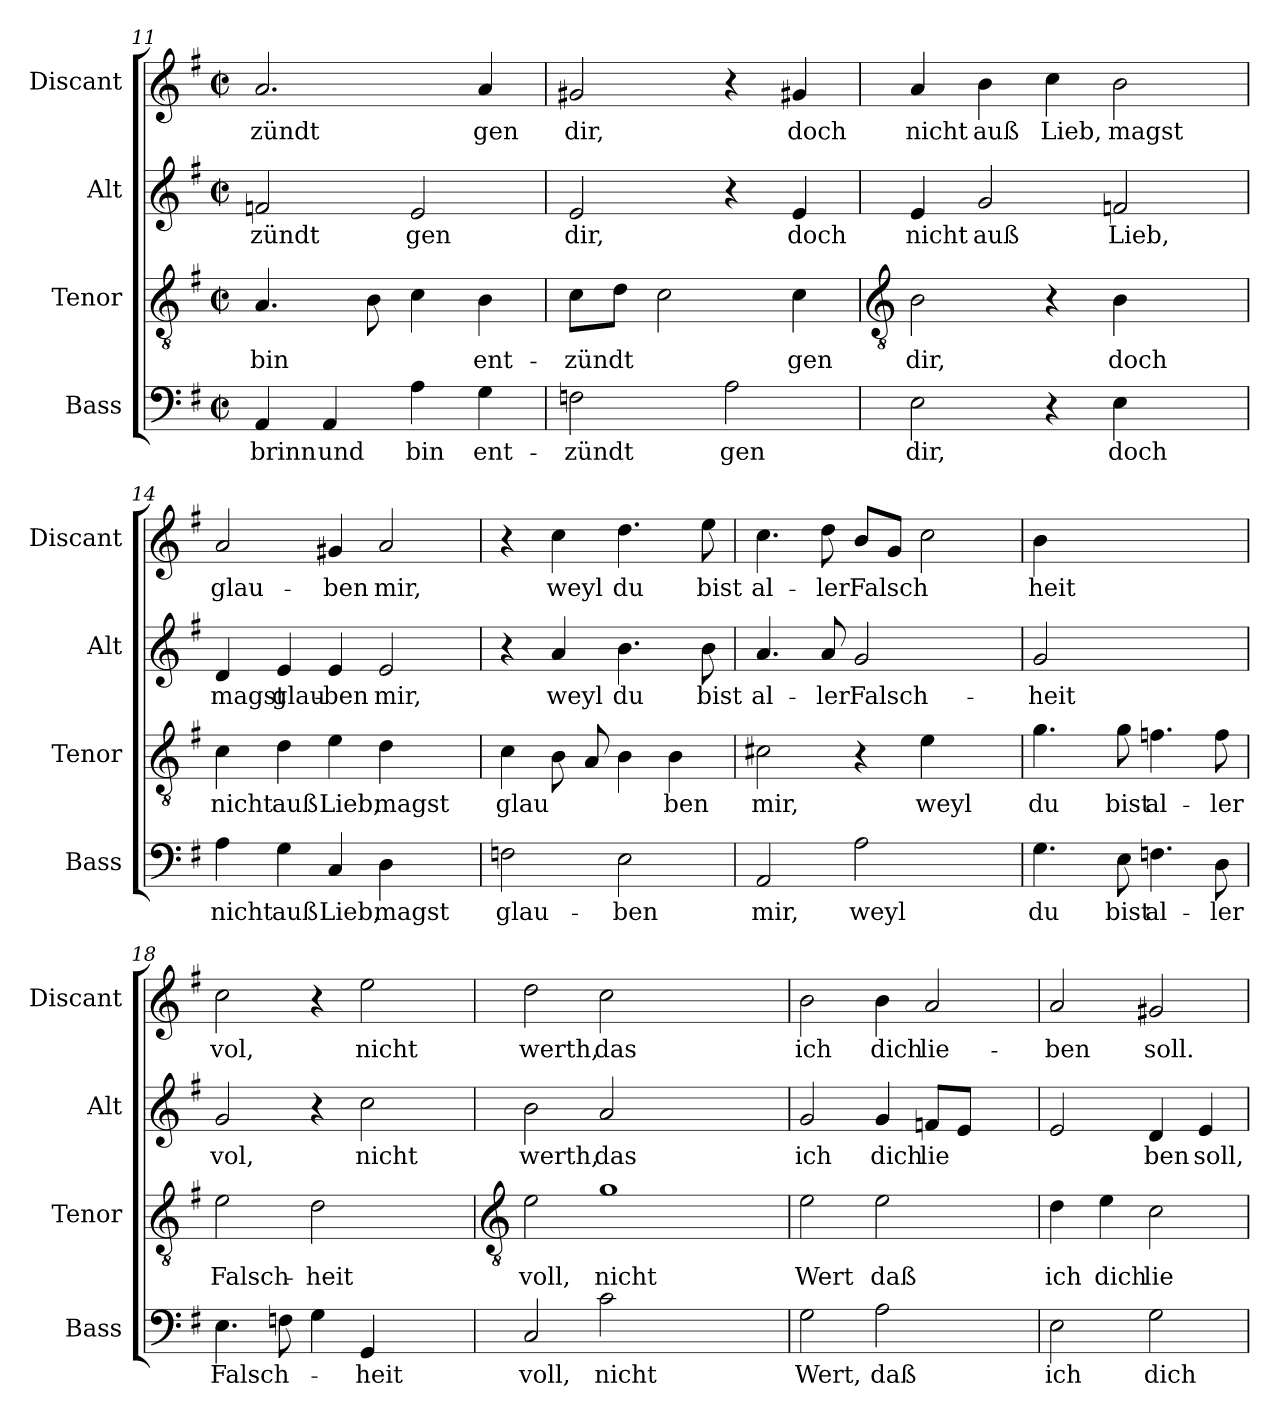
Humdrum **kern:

**kern	**text	**kern	**text	**kern	**text	**kern	**text
*part4	*part4	*part3	*part3	*part2	*part2	*part1	*part1
*staff4	*staff4	*staff3	*staff3	*staff2	*staff2	*staff1	*staff1
*I"Bass	*	*I"Tenor	*	*I"Alt	*	*I"Discant	*
*I'Bass	*	*I'Tenor	*	*I'Alt	*	*I'Discant	*
*clefF4	*	*clefGv2	*	*clefG2	*	*clefG2	*
*k[f#]	*	*k[f#]	*	*k[f#]	*	*k[f#]	*
*G:	*	*G:	*	*G:	*	*G:	*
*M2/2	*	*M2/2	*	*M2/2	*	*M2/2	*
*met(c|)	*	*met(c|)	*	*met(c|)	*	*met(c|)	*
=11	=11	=11	=11	=11	=11	=11	=11
!	!LO:LY:b	!	!LO:LY:b	!	!LO:LY:b	!	!LO:LY:b
4AA	brinn	4.A	bin	2fn	-zündt	2.a	-zündt
!	!LO:LY:b	!	!	!	!	!	!
4AA	und	.	.	.	.	.	.
.	.	8B	.	.	.	.	.
!	!LO:LY:b	!	!	!	!LO:LY:b	!	!
4A	bin	4c	.	2e	gen	.	.
!	!LO:LY:b	!	!LO:LY:b	!	!	!	!LO:LY:b
4G	ent-	4B	ent-	.	.	4a	gen
!!LO:LB:g=z
=12	=12	=12	=12	=12	=12	=12	=12
!	!LO:LY:b	!	!LO:LY:b	!	!LO:LY:b	!	!LO:LY:b
2Fn	-zündt	8cL	-zündt	2e	dir,	2g#X	dir,
.	.	8dJ	.	.	.	.	.
.	.	2c	.	.	.	.	.
!	!LO:LY:b	!	!	!	!	!	!
2A	gen	.	.	4r	.	4r	.
!	!	!	!LO:LY:b	!	!LO:LY:b	!	!LO:LY:b
.	.	4c	gen	4e	doch	4g#X	doch
!!LO:LB:g=z
=13	=13	=13	=13	=13	=13	=13	=13
*	*	*clefGv2	*	*	*	*	*
!	!LO:LY:b	!	!LO:LY:b	!	!LO:LY:b	!	!LO:LY:b
2E	dir,	2B	dir,	4e	nicht	4a	nicht
!	!	!	!	!	!LO:LY:b	!	!LO:LY:b
.	.	.	.	2g	auß	4b	auß
!	!	!	!	!	!	!	!LO:LY:b
4r	.	4r	.	.	.	4cc	Lieb,
!	!LO:LY:b	!	!LO:LY:b	!	!LO:LY:b	!	!LO:LY:b
4E	doch	4B	doch	2fn	Lieb,	2b	magst
4ryy	.	4ryy	.	.	.	.	.
=14	=14	=14	=14	=14	=14	=14	=14
!	!LO:LY:b	!	!LO:LY:b	!	!LO:LY:b	!	!LO:LY:b
4A	nicht	4c	nicht	4d	magst	2a	glau-
!	!LO:LY:b	!	!LO:LY:b	!	!LO:LY:b	!	!
4G	auß	4d	auß	4e	glau-	.	.
!	!LO:LY:b	!	!LO:LY:b	!	!LO:LY:b	!	!LO:LY:b
4C	Lieb,	4e	Lieb,	4e	-ben	4g#X	-ben
!	!LO:LY:b	!	!LO:LY:b	!	!LO:LY:b	!	!LO:LY:b
4D	magst	4d	magst	2e	mir,	2a	mir,
4ryy	.	4ryy	.	.	.	.	.
=15	=15	=15	=15	=15	=15	=15	=15
!	!LO:LY:b	!	!LO:LY:b	!	!	!	!
2Fn	glau-	4c	glau	4r	.	4r	.
!	!	!	!	!	!LO:LY:b	!	!LO:LY:b
.	.	8B	.	4a	weyl	4cc	weyl
.	.	8A	.	.	.	.	.
!	!LO:LY:b	!	!	!	!LO:LY:b	!	!LO:LY:b
2E	-ben	4B	.	4.b	du	4.dd	du
!	!	!	!LO:LY:b	!	!	!	!
.	.	4B	ben	.	.	.	.
!	!	!	!	!	!LO:LY:b	!	!LO:LY:b
.	.	.	.	8b	bist	8ee	bist
=16	=16	=16	=16	=16	=16	=16	=16
!	!LO:LY:b	!	!LO:LY:b	!	!LO:LY:b	!	!LO:LY:b
2AA	mir,	2c#X	mir,	4.a	al-	4.cc	al-
!	!	!	!	!	!LO:LY:b	!	!LO:LY:b
.	.	.	.	8a	-ler	8dd	-ler
!	!LO:LY:b	!	!	!	!LO:LY:b	!	!LO:LY:b
2A	weyl	4r	.	2g	Falsch-	8bL	Falsch
.	.	.	.	.	.	8gJ	.
!	!	!	!LO:LY:b	!	!	!	!
.	.	4e	weyl	.	.	2cc	.
4ryy	.	4ryy	.	4ryy	.	.	.
=17	=17	=17	=17	=17	=17	=17	=17
!	!LO:LY:b	!	!LO:LY:b	!	!LO:LY:b	!	!LO:LY:b
4.G	du	4.g	du	2g	-heit	4b	heit
.	.	.	.	.	.	2.ryy	.
!	!LO:LY:b	!	!LO:LY:b	!	!	!	!
8E	bist	8g	bist	.	.	.	.
!	!LO:LY:b	!	!LO:LY:b	!	!	!	!
4.Fn	al-	4.fn	al-	2ryy	.	.	.
!	!LO:LY:b	!	!LO:LY:b	!	!	!	!
8D	-ler	8f	-ler	.	.	.	.
!!LO:LB:g=z
=18	=18	=18	=18	=18	=18	=18	=18
!	!LO:LY:b	!	!LO:LY:b	!	!LO:LY:b	!	!LO:LY:b
*	*	*	*	*	*	*^	*
4.E	Falsch-	2e	Falsch-	2g	vol,	2cc	2ryy	vol,
8Fn	.	.	.	.	.	.	.	.
!	!	!	!LO:LY:b	!	!	!	!	!
4G	.	2d	-heit	4r	.	4r	4ryy	.
!	!LO:LY:b	!	!	!	!LO:LY:b	!	!	!LO:LY:b
4GG	-heit	.	.	2cc	nicht	2ee	8ryy	nicht
.	.	.	.	.	.	.	8ryy	.
4ryy	.	4ryy	.	.	.	.	4ryy	.
!!LO:LB:g=z	!!
=18	=18	=18	=18	=18	=18	=18	=18	=18
*	*	*clefGv2	*	*	*	*	*	*
!	!LO:LY:b	!	!LO:LY:b	!	!LO:LY:b	!	!	!LO:LY:b
2C	voll,	2e	voll,	2b	werth,	2dd	2ryy	werth,
!	!LO:LY:b	!	!LO:LY:b	!	!LO:LY:b	!	!	!LO:LY:b
2c	nicht	1g	nicht	2a	das	2cc	4ryy	das
.	.	.	.	.	.	.	8ryy	.
.	.	.	.	.	.	.	8ryy	.
2ryy	.	.	.	2ryy	.	2ryy	2ryy	.
=20	=20	=20	=20	=20	=20	=20	=20	=20
!	!LO:LY:b	!	!LO:LY:b	!	!LO:LY:b	!	!	!LO:LY:b
2G	Wert,	2e	Wert	2g	ich	2b	1ryy	ich
!	!LO:LY:b	!	!LO:LY:b	!	!LO:LY:b	!	!	!LO:LY:b
2A	daß	2e	daß	4g	dich	4b	.	dich
!	!	!	!	!	!LO:LY:b	!	!	!LO:LY:b
.	.	.	.	8fnL	lie	2a	.	lie-
.	.	.	.	8eJ	.	.	.	.
4ryy	.	4ryy	.	4ryy	.	.	4ryy	.
=21	=21	=21	=21	=21	=21	=21	=21	=21
!	!LO:LY:b	!	!LO:LY:b	!	!LO:LY:b	!	!	!LO:LY:b
2E	ich	4d	ich	2e	-	2a	1ryy	-ben
!	!	!	!LO:LY:b	!	!	!	!	!
.	.	4e	dich	.	.	.	.	.
!	!LO:LY:b	!	!LO:LY:b	!	!LO:LY:b	!	!	!LO:LY:b
2G	dich	2c	lie-	4d	ben	2g#X	.	soll.
!	!	!	!	!	!LO:LY:b	!	!	!
.	.	.	.	4e	soll,	.	.	.
*	*	*	*	*	*	*v	*v	*
=	=	=	=	=	=	=	=
*-	*-	*-	*-	*-	*-	*-	*-
